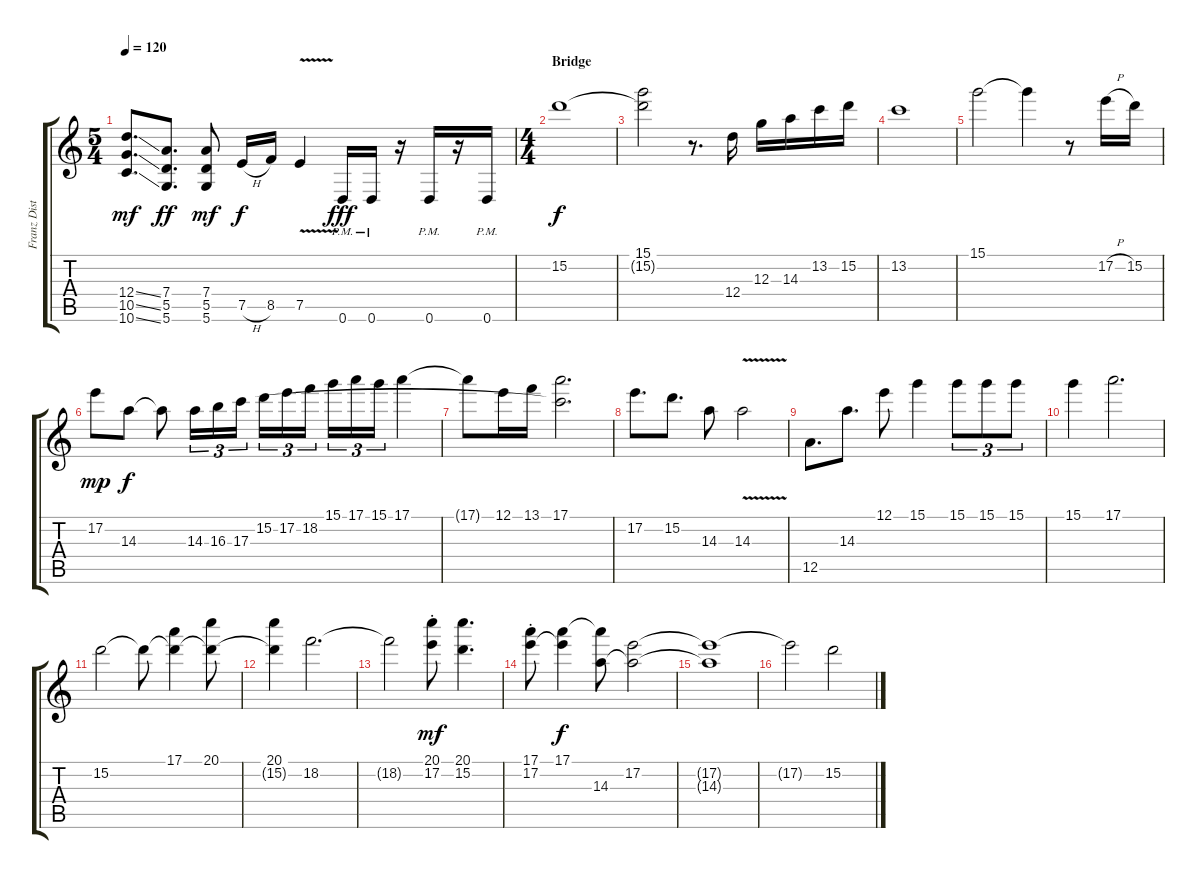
\track ("Franz Distortion" "Franz Dist") {instrument distortionguitar}
\staff {score tabs}
\tuning (E4 B3 G3 D3 A2 D2) {hide}
\ts (5 4)
\tempo 120
\clef g2
\ks c
(12.4{ss} 10.5{ss} 10.6{ss}).8{d dy mf} (7.4 5.5 5.6).8{d dy ff} (7.4 5.5 5.6).8{dy mf} 7.5{h}.16{dy f} 8.5.16 7.5{v}.4 0.6{pm}.16{dy fff} 0.6{pm}.16 r.16 0.6{pm}.16 r.16 0.6{pm}.16 |
\ts (4 4)
\section ("" "Bridge")
15.2.1{dy f} |
(15.1 15.2{t}).2 r.8{d} 12.4.16 12.3.16 14.3.16 13.2.16 15.2.16 |
13.2.1 |
15.1.2 15.1{t}.4 r.8 17.2{h}.16 15.2.16 |
17.2.8{dy mp} 14.3.8{dy f} 14.3{t}.8 14.3.16{tu (3 2)} 16.3.16{tu (3 2)} 17.3.16{tu (3 2)} 15.2.16{tu (3 2)} 17.2.16{tu (3 2)} 18.2.16{tu (3 2)} 15.1.16{tu (3 2)} 17.1.16{tu (3 2)} 15.1.16{tu (3 2)} 17.1.4 |
17.1{t}.8 12.1.16 13.1.16 (17.1 17.3{t}).2{d} |
17.2.8{d} 15.2.8{d} 14.3.8 14.3{v}.2 |
12.5.8{d} 14.3.8{d} 12.1.8 15.1.4 15.1.8{tu (3 2)} 15.1.8{tu (3 2)} 15.1.8{tu (3 2)} |
15.1.4 17.1.2{d} |
15.2.2 15.2{t}.8 (17.1 15.2{t}).4 (20.1 15.2{t}).8 |
(20.1 15.2{t}).4 18.2.2{d} |
18.2{t}.2 (20.1{st} 17.2).8{dy mf} (20.1 15.2).4{d} |
(17.1{st} 17.2).8 (17.1 17.2{t}).4{dy f} (17.1{t} 14.3).8 (17.2 14.3{t}).2 |
(17.2{t} 14.3{t}).1 |
17.2{t}.2 15.2.2
